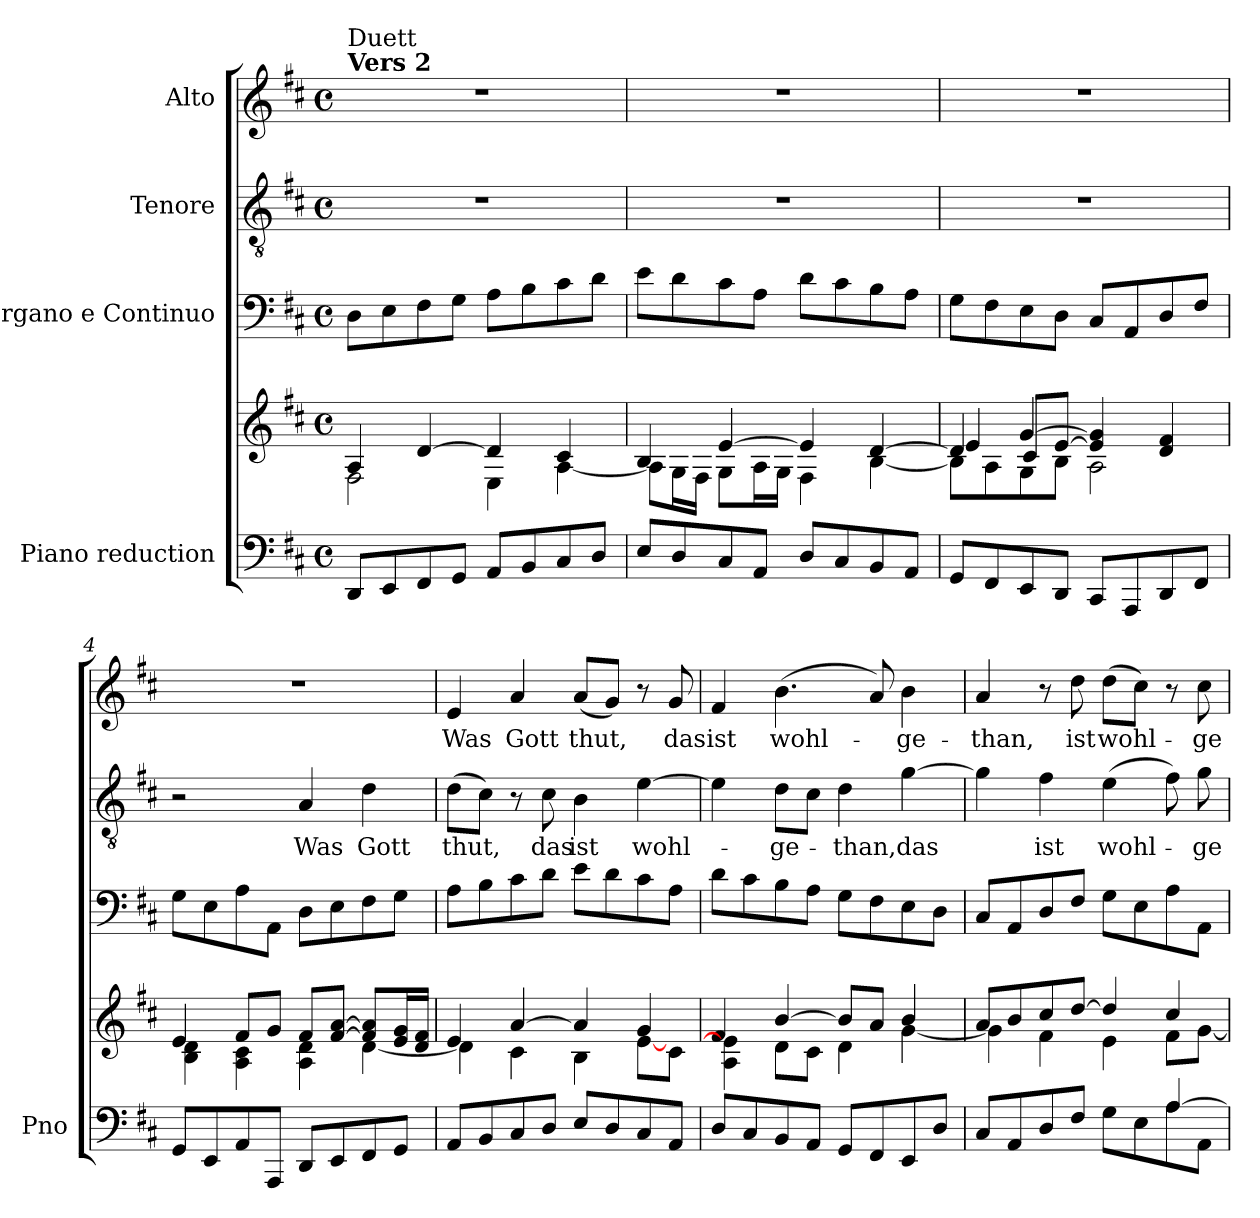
**kern	**kern	**kern	**kern	**text	**kern	**text
*part4	*part4	*part3	*part2	*part2	*part1	*part1
*staff5	*staff4	*staff3	*staff2	*staff2	*staff1	*staff1
*I"Piano reduction	*	*I"Organo e Continuo	*I"Tenore	*	*I"Alto	*
*I'Pno	*	*	*	*	*	*
*stria5	*stria5	*	*	*	*	*
*clefF4	*clefG2	*clefF4	*clefGv2	*	*clefG2	*
*k[f#c#]	*k[f#c#]	*k[f#c#]	*k[f#c#]	*	*k[f#c#]	*
*M4/4	*M4/4	*M4/4	*M4/4	*	*M4/4	*
*met(c)	*met(c)	*met(c)	*met(c)	*	*met(c)	*
=1	=1	=1	=1	=1	=1	=1
*	*^	*	*	*	*	*
!	!	!	!	!	!	!LO:TX:a:B:t=Vers 2	!
!	!	!	!	!	!	!LO:TX:a:t=Duett	!
8DD/L	4A/	2F#\	8D\L	1r	.	1r	.
8EE/	.	.	8E\	.	.	.	.
8FF#/	[4d/	.	8F#\	.	.	.	.
8GG/J	.	.	8G\J	.	.	.	.
8AA/L	4d/]	4E\	8A\L	.	.	.	.
8BB/	.	.	8B\	.	.	.	.
8C#/	4c#/	[4A\	8c#\	.	.	.	.
8D/J	.	.	8d\J	.	.	.	.
=2	=2	=2	=2	=2	=2	=2	=2
8E/L	4B/	8A\L]	8e\L	1r	.	1r	.
8D/	.	16G\L	8d\	.	.	.	.
.	.	16F#\JJ	.	.	.	.	.
8C#/	[4e/	8G\L	8c#\	.	.	.	.
8AA/J	.	16A\L	8A\J	.	.	.	.
.	.	16G\JJ	.	.	.	.	.
8D/L	4e/]	4F#\	8d\L	.	.	.	.
8C#/	.	.	8c#\	.	.	.	.
8BB/	[4d/	[4B\	8B\	.	.	.	.
8AA/J	.	.	8A\J	.	.	.	.
=3	=3	=3	=3	=3	=3	=3	=3
*	*	*^	*	*	*	*	*
8GG/L	4d/]	8B\L]	4e/	8G\L	1r	.	1r	.
8FF#/	.	8A\	.	8F#\	.	.	.	.
8EE/	[4g/	8G\	8c#/L	8E\	.	.	.	.
8DD/J	.	8B\J	[8e/J	8D\J	.	.	.	.
8CC#/L	4e/] 4g/]	2A\	2ryy	8C#/L	.	.	.	.
8AAA/	.	.	.	8AA/	.	.	.	.
8DD/	4d/ 4f#/	.	.	8D/	.	.	.	.
8FF#/J	.	.	.	8F#/J	.	.	.	.
*	*	*v	*v	*	*	*	*	*
=4	=4	=4	=4	=4	=4	=4	=4
8GG/L	4e/	4B\ 4d\	8G\L	2r	.	1r	.
8EE/	.	.	8E\	.	.	.	.
8AA/	8f#/L	4A\ 4c#\	8A\	.	.	.	.
8AAA/J	8g/J	.	8AA\J	.	.	.	.
!	!	!	!	!	!LO:LY:b	!	!
8DD/L	8f#/L	4A\ 4d\	8D\L	4A/	Was	.	.
8EE/	[8f#/ [8a/J	.	8E\	.	.	.	.
!	!	!	!	!	!LO:LY:b	!	!
8FF#/	8f#/] 8a/]L	[4d\	8F#\	4d\	Gott	.	.
8GG/J	16e/ 16g/L	.	8G\J	.	.	.	.
.	16d/ 16f#/JJ	.	.	.	.	.	.
=5	=5	=5	=5	=5	=5	=5	=5
!	!	!	!	!	!LO:LY:b	!	!LO:LY:b
8AA/L	4e/	4d\]	8A\L	(8d\L	thut,	4e/	Was
8BB/	.	.	8B\	8c#\J)	.	.	.
!	!	!	!	!	!	!	!LO:LY:b
8C#/	[4a/	4c#\	8c#\	8r	.	4a/	Gott
!	!	!	!	!	!LO:LY:b	!	!
8D/J	.	.	8d\J	8c#\	das	.	.
!	!	!	!	!	!LO:LY:b	!	!LO:LY:b
8E/L	4a/]	4B\	8e\L	4B\	ist	(8a/L	thut,
8D/	.	.	8d\	.	.	8g/J)	.
!	!	!	!	!	!LO:LY:b	!	!
8C#/	4g/	[>8e\L	8c#\	[4e\	wohl-	8r	.
!	!	!	!	!	!	!	!LO:LY:b
8AA/J	.	8c#\J	8A\J	.	.	8g/	das
!!LO:LB:g=z
=6	=6	=6	=6	=6	=6	=6	=6
!	!	!	!	!	!	!	!LO:LY:b
8D/L	4f#/	4A\ 4e\]	8d\L	4e\]	.	4f#/	ist
8C#/	.	.	8c#\	.	.	.	.
!	!	!	!	!	!LO:LY:b	!	!LO:LY:b
8BB/	[4b/	8d\L	8B\	8d\L	-ge-	(4.b\	wohl-
8AA/J	.	8c#\J	8A\J	8c#\J	.	.	.
!	!	!	!	!	!LO:LY:b	!	!
8GG/L	8b/L]	4d\	8G\L	4d\	-than,	.	.
8FF#/	8a/J	.	8F#\	.	.	8a/)	.
!	!	!	!	!	!LO:LY:b	!	!LO:LY:b
8EE/	4b/	[4g\	8E\	[4g\	das	4b\	-ge-
8D/J	.	.	8D\J	.	.	.	.
=7	=7	=7	=7	=7	=7	=7	=7
*^	*	*	*	*	*	*	*
!	!	!	!	!	!	!	!	!LO:LY:b
8C#/L	2ryy	8a/L	4g\]	8C#/L	4g\]	.	4a/	-than,
8AA/	.	8b/	.	8AA/	.	.	.	.
!	!	!	!	!	!	!LO:LY:b	!	!
8D/	.	8cc#/	4f#\	8D/	4f#\	ist	8r	.
!	!	!	!	!	!	!	!	!LO:LY:b
8F#/J	.	[8dd/J	.	8F#/J	.	.	8dd\	ist
!	!	!	!	!	!	!LO:LY:b	!	!LO:LY:b
4ryy	8G\L	4dd/]	4e\	8G\L	(4e\	wohl-	(8dd\L	wohl-
.	8E\	.	.	8E\	.	.	8cc#\J)	.
[4A/	8A\	4cc#/	8f#\L	8A\	8f#\)	.	8r	.
!	!	!	!	!	!	!LO:LY:b	!	!LO:LY:b
.	8AA\J	.	[8g\J	8AA\J	8g\	-ge-	8cc#\	-ge-
*v	*v	*	*	*	*	*	*	*
*	*v	*v	*	*	*	*	*
=	=	=	=	=	=	=
*-	*-	*-	*-	*-	*-	*-
